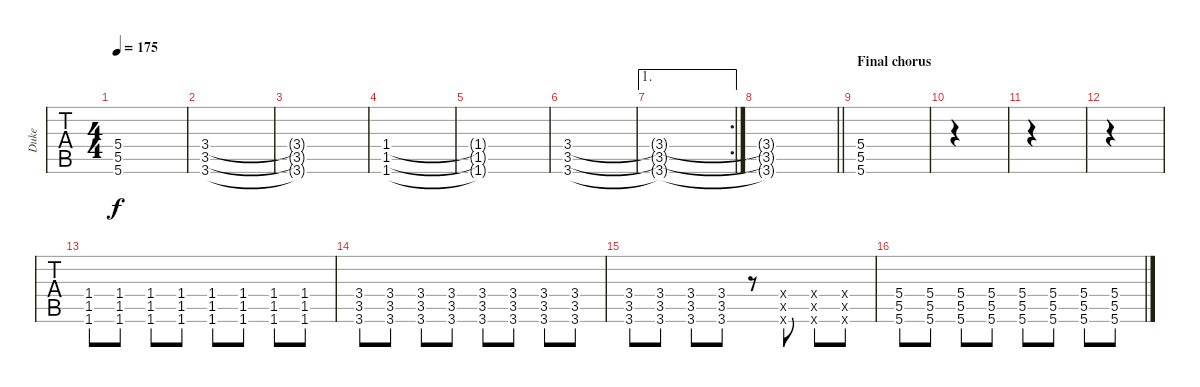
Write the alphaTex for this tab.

\track ("Duke " "Duke ") {instrument distortionguitar}
\staff {tabs}
\tuning (E4 B3 G3 D3 A2 D2) {hide}
\ts (4 4)
\tempo 175
\clef g2
\ks c
(5.4{t} 5.5{t} 5.6{t}).1{dy f} |
(3.4 3.5 3.6).1 |
(3.4{t} 3.5{t} 3.6{t}).1 |
(1.4 1.5 1.6).1 |
(1.4{t} 1.5{t} 1.6{t}).1 |
(3.4 3.5 3.6).1 |
\ae 1
\rc 2
(3.4{t} 3.5{t} 3.6{t}).1 |
\barLineRight lightlight
(3.4{t} 3.5{t} 3.6{t}).1 |
\section ("" "Final chorus")
(5.4 5.5 5.6).1 |
|
|
|
(1.4 1.5 1.6).8 (1.4 1.5 1.6).8 (1.4 1.5 1.6).8 (1.4 1.5 1.6).8 (1.4 1.5 1.6).8 (1.4 1.5 1.6).8 (1.4 1.5 1.6).8 (1.4 1.5 1.6).8 |
(3.4 3.5 3.6).8 (3.4 3.5 3.6).8 (3.4 3.5 3.6).8 (3.4 3.5 3.6).8 (3.4 3.5 3.6).8 (3.4 3.5 3.6).8 (3.4 3.5 3.6).8 (3.4 3.5 3.6).8 |
(3.4 3.5 3.6).8 (3.4 3.5 3.6).8 (3.4 3.5 3.6).8 (3.4 3.5 3.6).8 r.8 (0.4{x} 0.5{x} 0.6{x}).8 (0.4{x} 0.5{x} 0.6{x}).8 (0.4{x} 0.5{x} 0.6{x}).8 |
(5.4 5.5 5.6).8 (5.4 5.5 5.6).8 (5.4 5.5 5.6).8 (5.4 5.5 5.6).8 (5.4 5.5 5.6).8 (5.4 5.5 5.6).8 (5.4 5.5 5.6).8 (5.4 5.5 5.6).8
